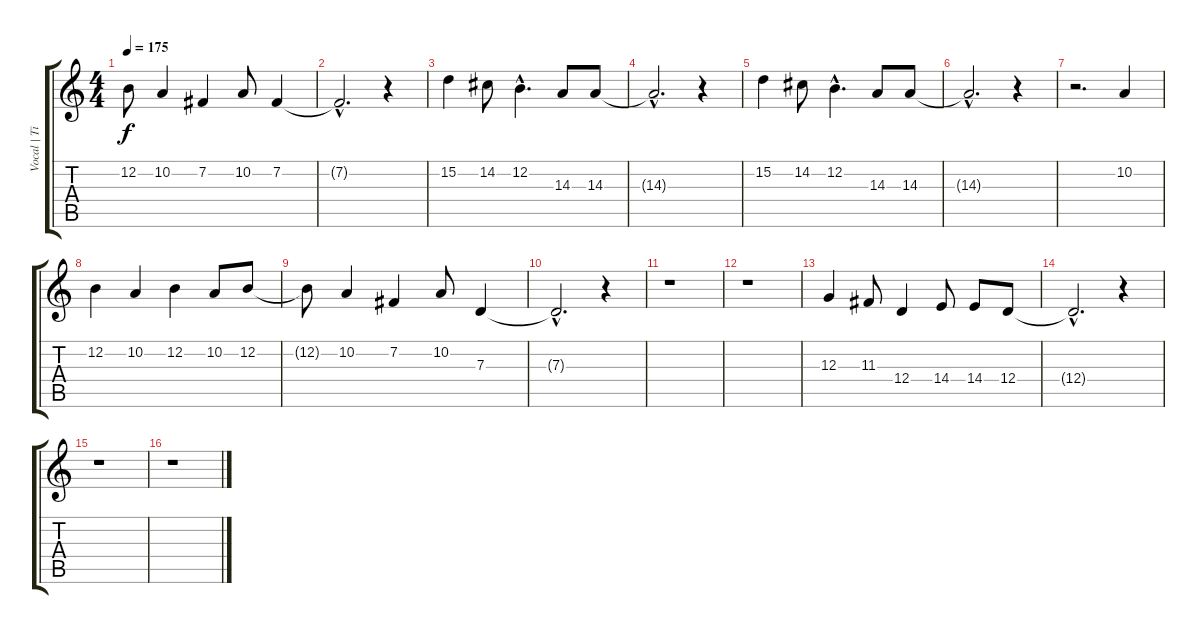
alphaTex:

\track ("Vocal | Tico" "Vocal | Ti") {instrument altosax}
\staff {score tabs}
\tuning (E4 B3 G3 D3 A2 E2) {hide}
\ts (4 4)
\tempo 175
\clef g2
\ks c
12.2{t}.8{dy f} 10.2.4 7.2.4 10.2.8 7.2.4 |
7.2{hac t}.2{d} r.4 |
15.2.4 14.2.8 12.2{hac}.4{d} 14.3.8 14.3.8 |
14.3{hac t}.2{d} r.4 |
15.2.4 14.2.8 12.2{hac}.4{d} 14.3.8 14.3.8 |
14.3{hac t}.2{d} r.4 |
r.2{d} 10.2.4 |
12.2.4 10.2.4 12.2.4 10.2.8 12.2.8 |
12.2{t}.8 10.2.4 7.2.4 10.2.8 7.3.4 |
7.3{hac t}.2{d} r.4 |
r.1 |
r.1 |
12.3.4 11.3.8 12.4.4 14.4.8 14.4.8 12.4.8 |
12.4{hac t}.2{d} r.4 |
r.1 |
r.1
